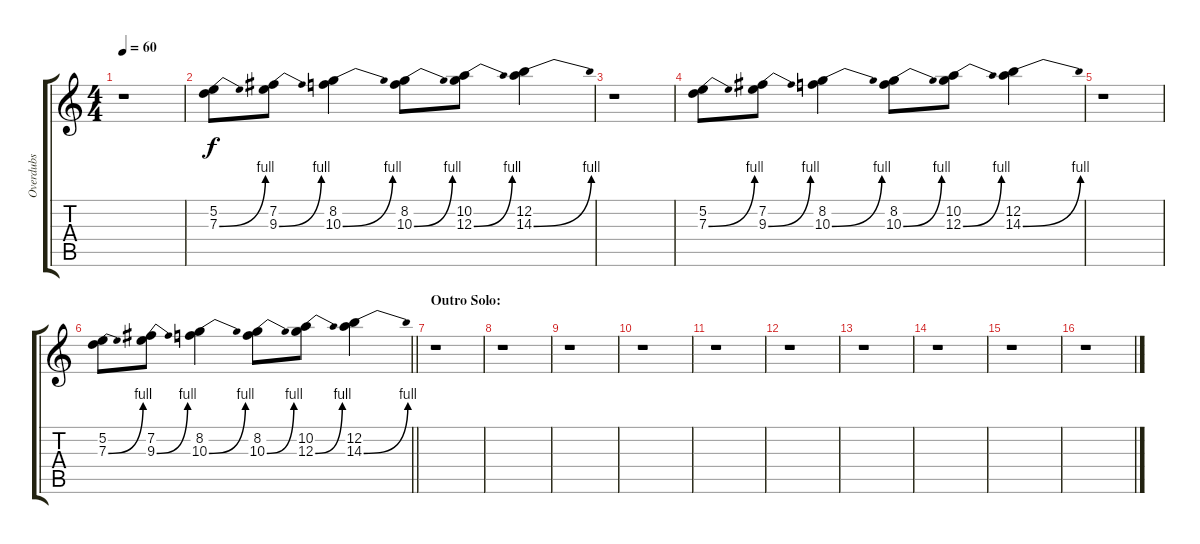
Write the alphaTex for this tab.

\track ("Overdubs" "Overdubs") {instrument distortionguitar}
\staff {score tabs}
\tuning (E4 B3 G3 D3 A2 E2) {hide}
\ts (4 4)
\tempo 60
\clef g2
\ks c
r.1{dy f} |
(5.2 7.3{be (bend 0 0 60 4)}).8 (7.2 9.3{be (bend 0 0 60 4)}).8 (8.2 10.3{be (bend 0 0 60 4)}).4 (8.2 10.3{be (bend 0 0 60 4)}).8 (10.2 12.3{be (bend 0 0 60 4)}).8 (12.2 14.3{be (bend 0 0 60 4)}).4 |
r.1 |
(5.2 7.3{be (bend 0 0 60 4)}).8 (7.2 9.3{be (bend 0 0 60 4)}).8 (8.2 10.3{be (bend 0 0 60 4)}).4 (8.2 10.3{be (bend 0 0 60 4)}).8 (10.2 12.3{be (bend 0 0 60 4)}).8 (12.2 14.3{be (bend 0 0 60 4)}).4 |
r.1 |
\barLineRight lightlight
(5.2 7.3{be (bend 0 0 60 4)}).8 (7.2 9.3{be (bend 0 0 60 4)}).8 (8.2 10.3{be (bend 0 0 60 4)}).4 (8.2 10.3{be (bend 0 0 60 4)}).8 (10.2 12.3{be (bend 0 0 60 4)}).8 (12.2 14.3{be (bend 0 0 60 4)}).4 |
\section ("" "Outro Solo:")
r.1 |
r.1 |
r.1 |
r.1 |
r.1 |
r.1 |
r.1 |
r.1 |
r.1 |
r.1
